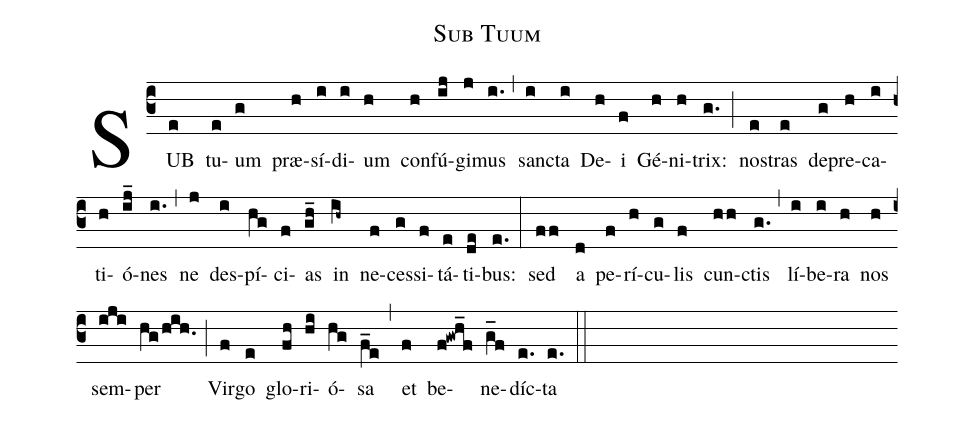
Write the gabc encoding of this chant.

name:Sub Tuum;
%%
(c3) SUB(e) tu(e)um(g) præ(h)sí(i)di(i)um(h)
con(h)fú(ij)gi(j)mus(i.) (,) san(i)cta(i) De(h)i(f)
Gé(h)ni(h)trix:(g.) (;)
nos(e)tras(e) de(g)pre(h)ca(i)ti(h)ó(ij_)nes(i.) (,)
ne(j) des(i)pí(hg)ci(f)as(gh_)
in(ih~) ne(f)ces(g)si(f)tá(e)ti(de)bus:(e.) (:)
sed(ff) a(d) pe(f)rí(h)cu(g)lis(f) cun(hh)ctis(g.) (,)
lí(i)be(i)ra(h) nos(h) sem(iji)per(hg/hih.) (;)
Vir(f)go(e) glo(fh)ri(hi)ó(hg)sa(f_e) (,)
et(f) be(f!gwh_f)ne(g_f)díc(e.)ta(e.) (::)
